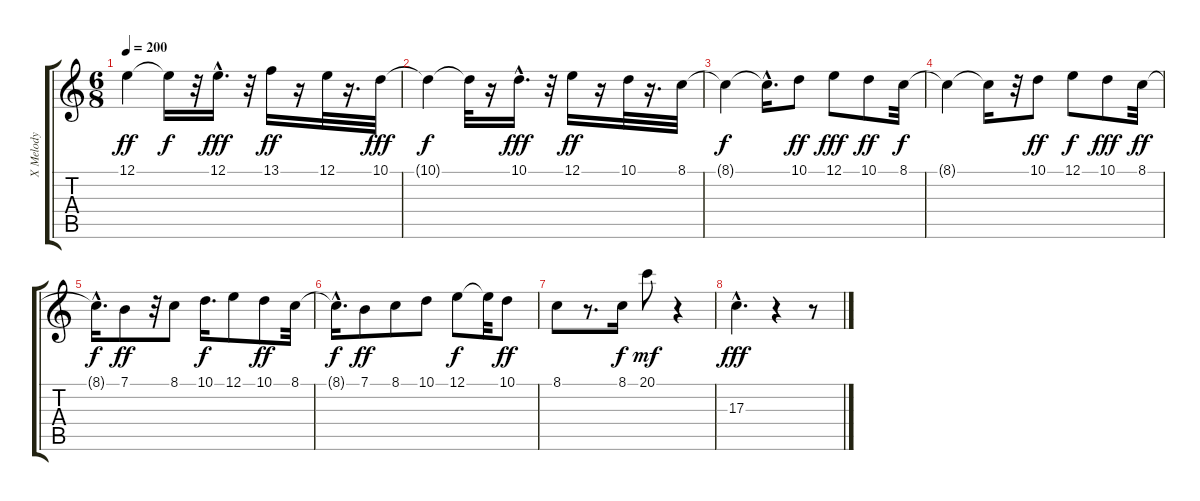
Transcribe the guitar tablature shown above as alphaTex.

\track ("X Melody            " "X Melody  ") {instrument stringensemble1}
\staff {score tabs}
\tuning (E4 B3 G3 D3 A2 E2) {hide}
\ts (6 8)
\tempo 200
\clef g2
\ks c
12.1.4{dy ff} 12.1{t}.16{dy f} r.32 12.1{hac}.16{d dy fff} r.32 13.1.16{dy ff} r.16 12.1.32 r.16{d} 10.1.32{dy fff} |
10.1{t}.4{dy f} 10.1{t}.32 r.16 10.1{hac}.16{d dy fff} r.32 12.1.16{dy ff} r.16 10.1.32 r.16{d} 8.1.32 |
8.1{t}.4{dy f} 8.1{hac t}.16{d} 10.1.8{dy ff} 12.1.8{dy fff} 10.1.8{dy ff} 8.1.32{dy f} |
8.1{t}.4 8.1{t}.16 r.32 10.1.8{dy ff} 12.1.8{dy f} 10.1.8{dy fff} 8.1.32{dy ff} |
8.1{hac t}.16{d dy f} 7.1.8{dy ff} r.32 8.1.8 10.1.16{d dy f} 12.1.8 10.1.8{dy ff} 8.1.32 |
8.1{hac t}.16{d dy f} 7.1.8{dy ff} 8.1.8 10.1.8 12.1.8{dy f} 12.1{t}.32 10.1.8{dy ff} |
8.1.8 r.8{d} 8.1.16{dy f} 20.1.8{dy mf} r.4 |
17.3{hac}.4{d dy fff} r.4 r.8
